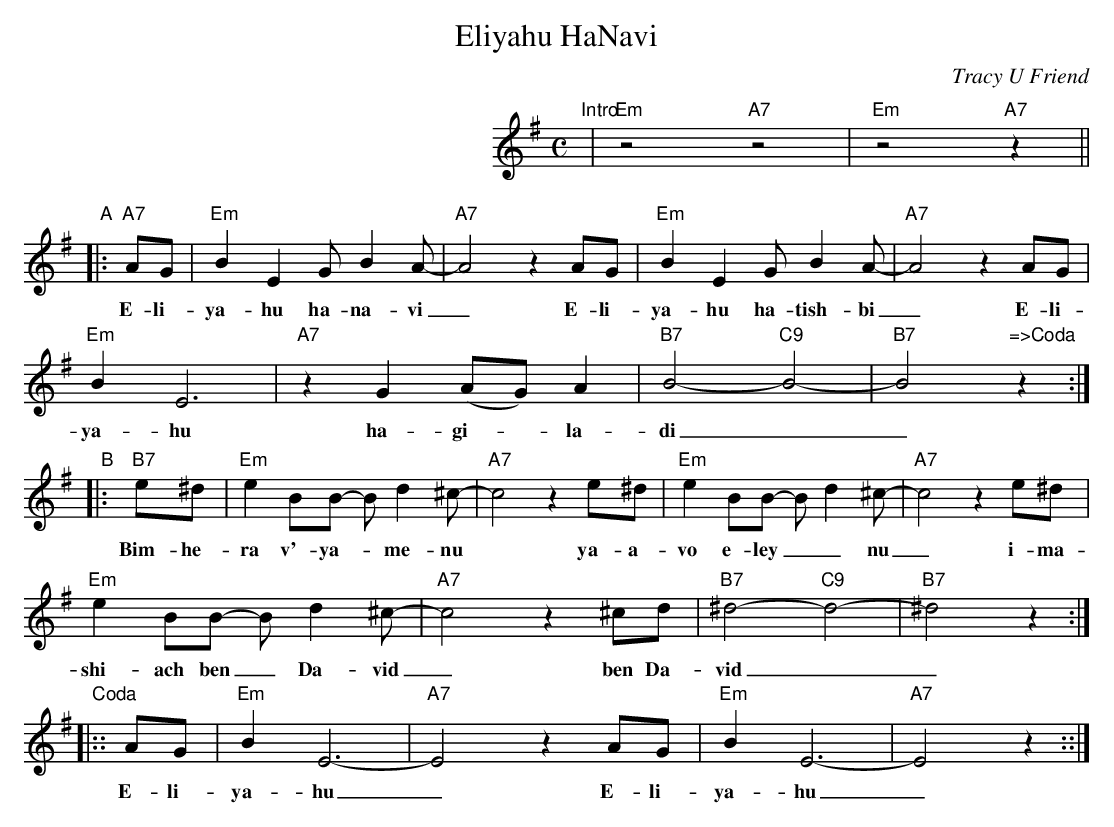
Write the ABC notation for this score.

X:1
T: Eliyahu HaNavi
C: Tracy U Friend
M: C
L: 1/8
K: Em
"Intro"| "Em"z4 "A7"z4 | "Em"z4 "A7"z2 ||
"A"\
|: "A7"AG | "Em"B2 E2 G B2 A- | "A7"A4 z2 AG | "Em"B2 E2 G B2 A- | "A7"A4 z2 AG |
w: E-li-ya-hu  ha-na-vi_ E-li-ya-hu  ha-tish-bi_ E-li-
            "Em"B2 E6 | "A7"z2 G2 (AG) A2 | "B7"B4- "C9"B4- | "B7"B4 "=>Coda"z2 :|
w: ya-hu ha-gi-*la-di__
"B"\
|: "B7"e^d | "Em"e2 BB- B d2 ^c- | "A7"c4 z2 e^d | "Em"e2 BB- B d2 ^c- | "A7"c4 z2 e^d |
w: Bim-he-ra v'-ya-*me-nu* ya-a-vo e-ley__ nu_ i-ma-
             "Em"e2 BB- B d2 ^c- | "A7"c4 z2 ^cd | "B7"^d4- "C9"d4- | "B7"^d4 z2 :|
w:shi-ach ben_ Da-vid_ ben Da-vid__
"Coda"\
|:: AG | "Em"B2 E6- | "A7"E4 z2  AG | "Em"B2 E6- | "A7"E4 z2 ::|
w: E-li-ya-hu_ E-li-ya-hu_
